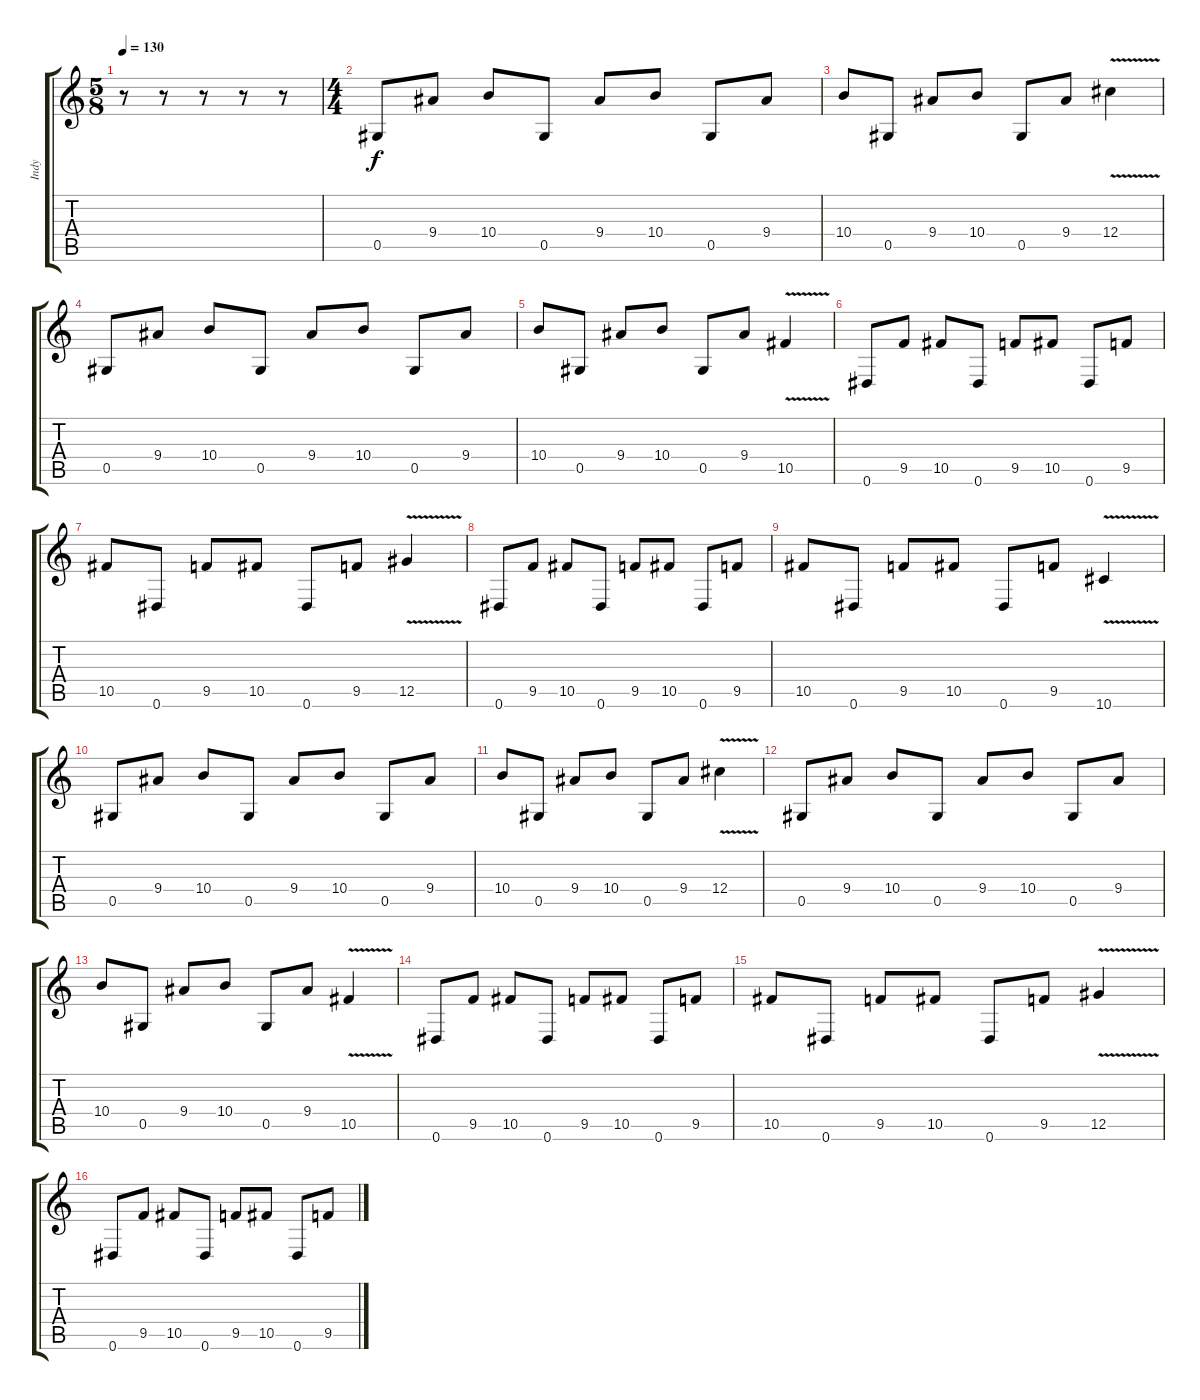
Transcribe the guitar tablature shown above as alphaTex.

\track ("Indy" "Indy") {instrument distortionguitar}
\staff {score tabs}
\tuning (Eb4 Bb3 Gb3 Db3 Ab2 Eb2) {hide}
\ts (5 8)
\tempo 130
\clef g2
\ks c
r.8{dy f instrument distortionguitar} r.8 r.8 r.8 r.8 |
\ts (4 4)
0.5.8 9.4.8 10.4.8 0.5.8 9.4.8 10.4.8 0.5.8 9.4.8 |
10.4.8 0.5.8 9.4.8 10.4.8 0.5.8 9.4.8 12.4{v}.4 |
0.5.8 9.4.8 10.4.8 0.5.8 9.4.8 10.4.8 0.5.8 9.4.8 |
10.4.8 0.5.8 9.4.8 10.4.8 0.5.8 9.4.8 10.5{v}.4 |
0.6.8 9.5.8 10.5.8 0.6.8 9.5.8 10.5.8 0.6.8 9.5.8 |
10.5.8 0.6.8 9.5.8 10.5.8 0.6.8 9.5.8 12.5{v}.4 |
0.6.8 9.5.8 10.5.8 0.6.8 9.5.8 10.5.8 0.6.8 9.5.8 |
10.5.8 0.6.8 9.5.8 10.5.8 0.6.8 9.5.8 10.6{v}.4 |
0.5.8 9.4.8 10.4.8 0.5.8 9.4.8 10.4.8 0.5.8 9.4.8 |
10.4.8 0.5.8 9.4.8 10.4.8 0.5.8 9.4.8 12.4{v}.4 |
0.5.8 9.4.8 10.4.8 0.5.8 9.4.8 10.4.8 0.5.8 9.4.8 |
10.4.8 0.5.8 9.4.8 10.4.8 0.5.8 9.4.8 10.5{v}.4 |
0.6.8 9.5.8 10.5.8 0.6.8 9.5.8 10.5.8 0.6.8 9.5.8 |
10.5.8 0.6.8 9.5.8 10.5.8 0.6.8 9.5.8 12.5{v}.4 |
0.6.8 9.5.8 10.5.8 0.6.8 9.5.8 10.5.8 0.6.8 9.5.8
